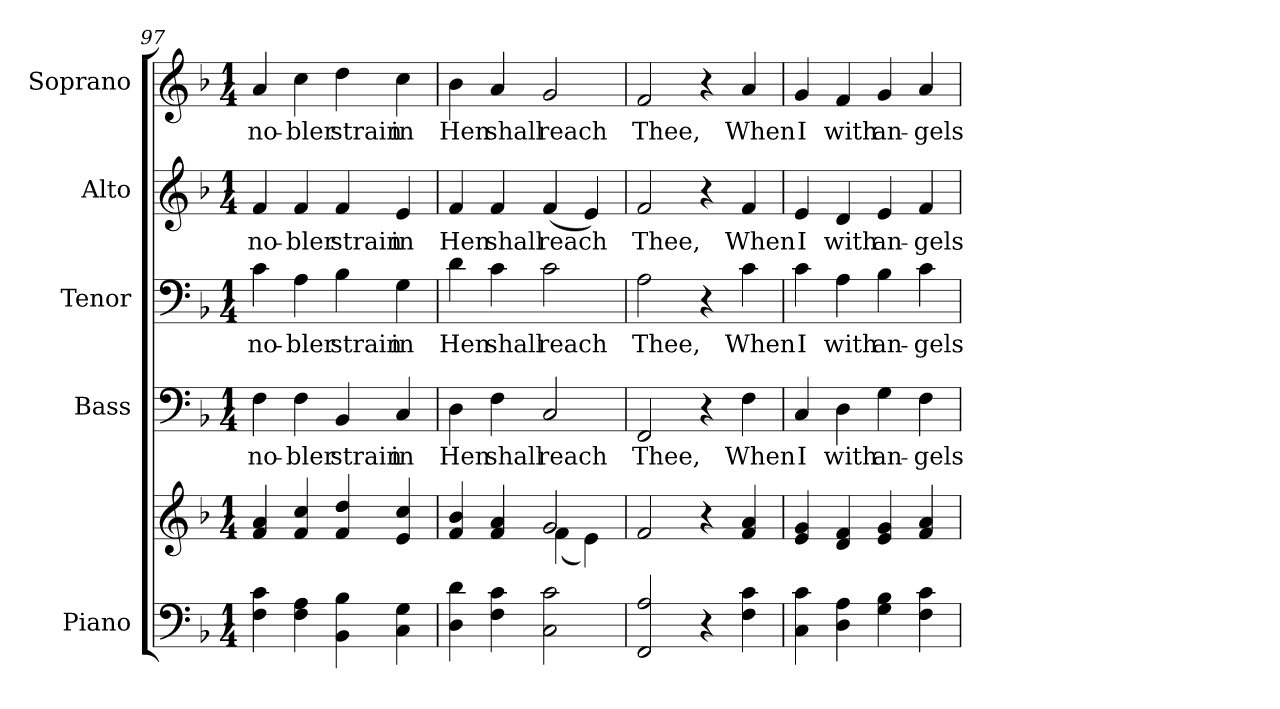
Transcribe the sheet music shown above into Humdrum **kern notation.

**kern	**kern	**kern	**text	**kern	**text	**kern	**text	**kern	**text
*part5	*part5	*part4	*part4	*part3	*part3	*part2	*part2	*part1	*part1
*staff6	*staff5	*staff4	*staff4	*staff3	*staff3	*staff2	*staff2	*staff1	*staff1
*I"Piano	*	*I"Bass	*	*I"Tenor	*	*I"Alto	*	*I"Soprano	*
*I'Pno.	*	*I'B.	*	*I'T.	*	*I'A.	*	*I'S.	*
*clefF4	*clefG2	*clefF4	*	*clefF4	*	*clefG2	*	*clefG2	*
*k[b-]	*k[b-]	*k[b-]	*	*k[b-]	*	*k[b-]	*	*k[b-]	*
*F:	*F:	*F:	*	*F:	*	*F:	*	*F:	*
*M1/4	*M1/4	*M1/4	*	*M1/4	*	*M1/4	*	*M1/4	*
=97	=97	=97	=97	=97	=97	=97	=97	=97	=97
!	!	!	!LO:LY:b:color=#000000	!	!	!	!	!	!
!	!	!	!	!	!LO:LY:b:color=#000000	!	!	!	!
!	!	!	!	!	!	!	!LO:LY:b:color=#000000	!	!
!	!	!	!	!	!	!	!	!	!LO:LY:b:color=#000000
4Fi\ 4ci	4fi/ 4ai	4Fi\	no-	4ci\	no-	4fi/	no-	4ai/	no-
!	!	!	!LO:LY:b:color=#000000	!	!	!	!	!	!
!	!	!	!	!	!LO:LY:b:color=#000000	!	!	!	!
!	!	!	!	!	!	!	!LO:LY:b:color=#000000	!	!
!	!	!	!	!	!	!	!	!	!LO:LY:b:color=#000000
4Fi\ 4Ai	4fi/ 4cci	4Fi\	-bler	4Ai\	-bler	4fi/	-bler	4cci\	-bler
!	!	!	!LO:LY:b:color=#000000	!	!	!	!	!	!
!	!	!	!	!	!LO:LY:b:color=#000000	!	!	!	!
!	!	!	!	!	!	!	!LO:LY:b:color=#000000	!	!
!	!	!	!	!	!	!	!	!	!LO:LY:b:color=#000000
4BB-i\ 4B-i	4fi/ 4ddi	4BB-i/	strain	4B-i\	strain	4fi/	strain	4ddi\	strain
!	!	!	!LO:LY:b:color=#000000	!	!	!	!	!	!
!	!	!	!	!	!LO:LY:b:color=#000000	!	!	!	!
!	!	!	!	!	!	!	!LO:LY:b:color=#000000	!	!
!	!	!	!	!	!	!	!	!	!LO:LY:b:color=#000000
4Ci\ 4Gi	4ei/ 4cci	4Ci/	in	4Gi\	in	4ei/	in	4cci\	in
=98	=98	=98	=98	=98	=98	=98	=98	=98	=98
*	*^	*	*	*	*	*	*	*	*
!	!	!	!	!LO:LY:b:color=#000000	!	!	!	!	!	!
!	!	!	!	!	!	!LO:LY:b:color=#000000	!	!	!	!
!	!	!	!	!	!	!	!	!LO:LY:b:color=#000000	!	!
!	!	!	!	!	!	!	!	!	!	!LO:LY:b:color=#000000
4Di\ 4di	4fi/ 4b-i	2ryy	4Di\	Hen	4di\	Hen	4fi/	Hen	4b-i\	Hen
!	!	!	!	!LO:LY:b:color=#000000	!	!	!	!	!	!
!	!	!	!	!	!	!LO:LY:b:color=#000000	!	!	!	!
!	!	!	!	!	!	!	!	!LO:LY:b:color=#000000	!	!
!	!	!	!	!	!	!	!	!	!	!LO:LY:b:color=#000000
4Fi\ 4ci	4fi/ 4ai	.	4Fi\	shall	4ci\	shall	4fi/	shall	4ai/	shall
!	!	!	!	!LO:LY:b:color=#000000	!	!	!	!	!	!
!	!	!	!	!	!	!LO:LY:b:color=#000000	!	!	!	!
!	!	!	!	!	!	!	!	!LO:LY:b:color=#000000	!	!
!	!	!	!	!	!	!	!	!	!	!LO:LY:b:color=#000000
2Ci\ 2ci	2gi/	(4fi\	2Ci/	reach	2ci\	reach	(4fi/	reach	2gi/	reach
.	.	4ei\)	.	.	.	.	4ei/)	.	.	.
*	*v	*v	*	*	*	*	*	*	*	*
!!LO:PB:g=z
=99	=99	=99	=99	=99	=99	=99	=99	=99	=99
*	*^	*	*	*	*	*	*	*	*
!	!	!	!	!LO:LY:b:color=#000000	!	!	!	!	!	!
*	*v	*v	*	*	*	*	*	*	*	*
*	*^	*	*	*	*	*	*	*	*
!	!	!	!	!	!	!LO:LY:b:color=#000000	!	!	!	!
*	*v	*v	*	*	*	*	*	*	*	*
*	*^	*	*	*	*	*	*	*	*
!	!	!	!	!	!	!	!	!LO:LY:b:color=#000000	!	!
*	*v	*v	*	*	*	*	*	*	*	*
*	*^	*	*	*	*	*	*	*	*
!	!	!	!	!	!	!	!	!	!	!LO:LY:b:color=#000000
*	*v	*v	*	*	*	*	*	*	*	*
2FFi/ 2Ai	2fi/	2FFi/	Thee,	2Ai\	Thee,	2fi/	Thee,	2fi/	Thee,
4r	4r	4r	.	4r	.	4r	.	4r	.
!	!	!	!LO:LY:b:color=#000000	!	!	!	!	!	!
!	!	!	!	!	!LO:LY:b:color=#000000	!	!	!	!
!	!	!	!	!	!	!	!LO:LY:b:color=#000000	!	!
!	!	!	!	!	!	!	!	!	!LO:LY:b:color=#000000
4Fi\ 4ci	4fi/ 4ai	4Fi\	When	4ci\	When	4fi/	When	4ai/	When
=100	=100	=100	=100	=100	=100	=100	=100	=100	=100
!	!	!	!LO:LY:b:color=#000000	!	!	!	!	!	!
!	!	!	!	!	!LO:LY:b:color=#000000	!	!	!	!
!	!	!	!	!	!	!	!LO:LY:b:color=#000000	!	!
!	!	!	!	!	!	!	!	!	!LO:LY:b:color=#000000
4Ci\ 4ci	4ei/ 4gi	4Ci/	I	4ci\	I	4ei/	I	4gi/	I
!	!	!	!LO:LY:b:color=#000000	!	!	!	!	!	!
!	!	!	!	!	!LO:LY:b:color=#000000	!	!	!	!
!	!	!	!	!	!	!	!LO:LY:b:color=#000000	!	!
!	!	!	!	!	!	!	!	!	!LO:LY:b:color=#000000
4Di\ 4Ai	4di/ 4fi	4Di\	with	4Ai\	with	4di/	with	4fi/	with
!	!	!	!LO:LY:b:color=#000000	!	!	!	!	!	!
!	!	!	!	!	!LO:LY:b:color=#000000	!	!	!	!
!	!	!	!	!	!	!	!LO:LY:b:color=#000000	!	!
!	!	!	!	!	!	!	!	!	!LO:LY:b:color=#000000
4Gi\ 4B-i	4ei/ 4gi	4Gi\	an-	4B-i\	an-	4ei/	an-	4gi/	an-
!	!	!	!LO:LY:b:color=#000000	!	!	!	!	!	!
!	!	!	!	!	!LO:LY:b:color=#000000	!	!	!	!
!	!	!	!	!	!	!	!LO:LY:b:color=#000000	!	!
!	!	!	!	!	!	!	!	!	!LO:LY:b:color=#000000
4Fi\ 4ci	4fi/ 4ai	4Fi\	-gels	4ci\	-gels	4fi/	-gels	4ai/	-gels
=	=	=	=	=	=	=	=	=	=
*-	*-	*-	*-	*-	*-	*-	*-	*-	*-
